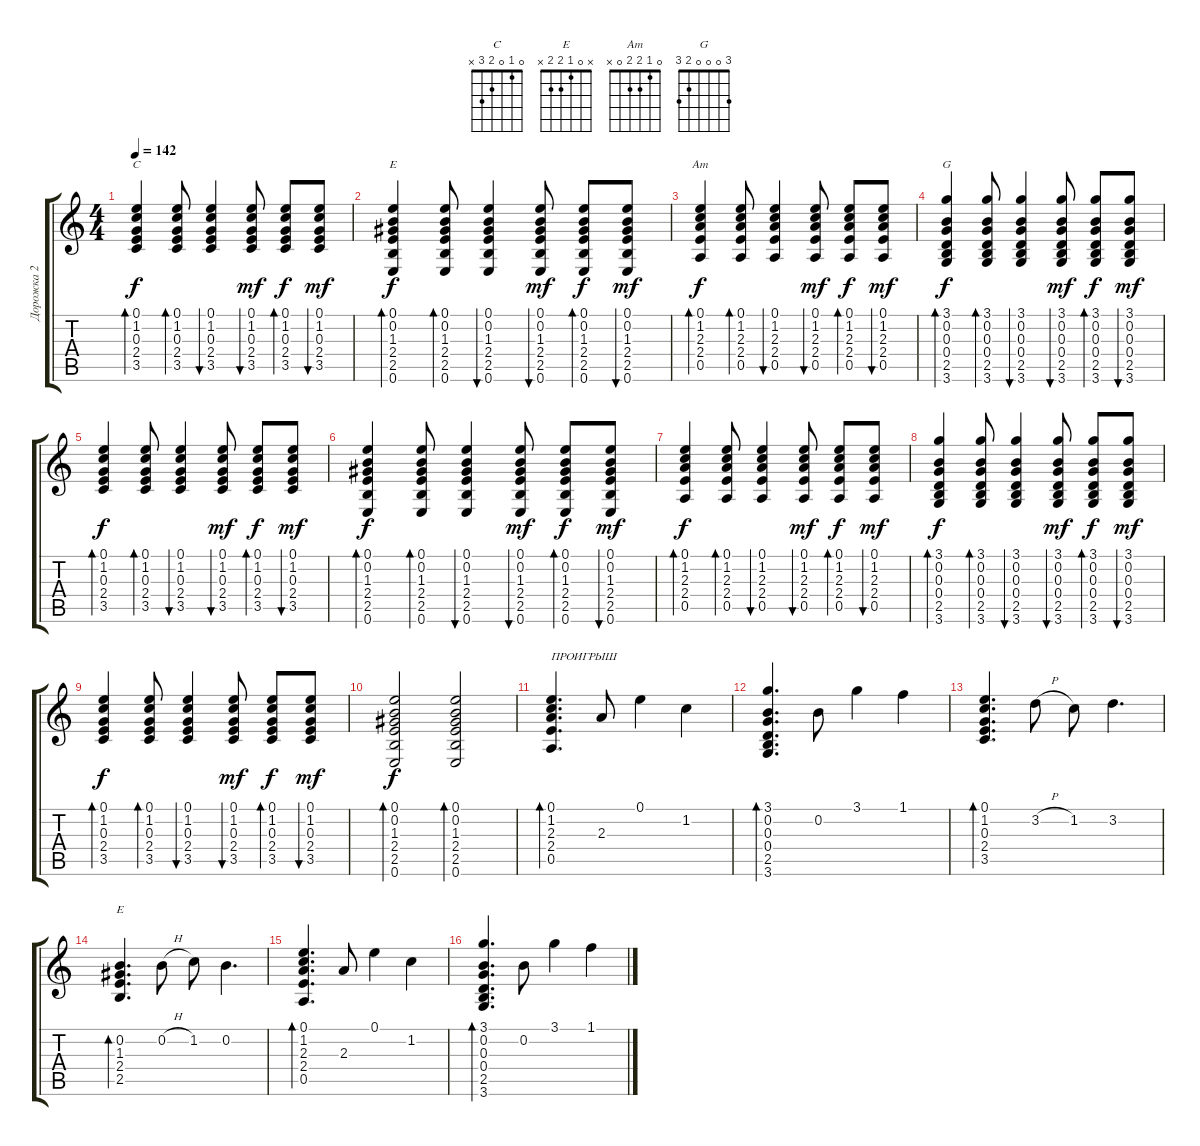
\track ("Дорожка 2" "Дорожка 2") {instrument acousticguitarsteel}
\staff {score tabs}
\tuning (E4 B3 G3 D3 A2 E2) {hide}
\chord ("C" 0 1 0 2 3 x)
\chord ("E" 0 0 1 2 2 0)
\chord ("Am" 0 1 2 2 0 x)
\chord ("G" 3 0 0 0 2 3)
\chord ("E" x 0 1 2 2 x)
\ts (4 4)
\tempo 142
\clef g2
\ks c
(0.1 1.2 0.3 2.4 3.5).4{bd 60 ch "C" dy f} (0.1 1.2 0.3 2.4 3.5).8{bd 60} (0.1 1.2 0.3 2.4 3.5).4{bu 60} (0.1 1.2 0.3 2.4 3.5).8{bu 60 dy mf} (0.1 1.2 0.3 2.4 3.5).8{bd 60 dy f} (0.1 1.2 0.3 2.4 3.5).8{bu 60 dy mf} |
(0.1 0.2 1.3 2.4 2.5 0.6).4{bd 60 ch "E" dy f} (0.1 0.2 1.3 2.4 2.5 0.6).8{bd 60} (0.1 0.2 1.3 2.4 2.5 0.6).4{bu 60} (0.1 0.2 1.3 2.4 2.5 0.6).8{bu 60 dy mf} (0.1 0.2 1.3 2.4 2.5 0.6).8{bd 60 dy f} (0.1 0.2 1.3 2.4 2.5 0.6).8{bu 60 dy mf} |
(0.1 1.2 2.3 2.4 0.5).4{bd 60 ch "Am" dy f} (0.1 1.2 2.3 2.4 0.5).8{bd 60} (0.1 1.2 2.3 2.4 0.5).4{bu 60} (0.1 1.2 2.3 2.4 0.5).8{bu 60 dy mf} (0.1 1.2 2.3 2.4 0.5).8{bd 60 dy f} (0.1 1.2 2.3 2.4 0.5).8{bu 60 dy mf} |
(3.1 0.2 0.3 0.4 2.5 3.6).4{bd 60 ch "G" dy f} (3.1 0.2 0.3 0.4 2.5 3.6).8{bd 60} (3.1 0.2 0.3 0.4 2.5 3.6).4{bu 60} (3.1 0.2 0.3 0.4 2.5 3.6).8{bu 60 dy mf} (3.1 0.2 0.3 0.4 2.5 3.6).8{bd 60 dy f} (3.1 0.2 0.3 0.4 2.5 3.6).8{bu 60 dy mf} |
(0.1 1.2 0.3 2.4 3.5).4{bd 60 dy f} (0.1 1.2 0.3 2.4 3.5).8{bd 60} (0.1 1.2 0.3 2.4 3.5).4{bu 60} (0.1 1.2 0.3 2.4 3.5).8{bu 60 dy mf} (0.1 1.2 0.3 2.4 3.5).8{bd 60 dy f} (0.1 1.2 0.3 2.4 3.5).8{bu 60 dy mf} |
(0.1 0.2 1.3 2.4 2.5 0.6).4{bd 60 dy f} (0.1 0.2 1.3 2.4 2.5 0.6).8{bd 60} (0.1 0.2 1.3 2.4 2.5 0.6).4{bu 60} (0.1 0.2 1.3 2.4 2.5 0.6).8{bu 60 dy mf} (0.1 0.2 1.3 2.4 2.5 0.6).8{bd 60 dy f} (0.1 0.2 1.3 2.4 2.5 0.6).8{bu 60 dy mf} |
(0.1 1.2 2.3 2.4 0.5).4{bd 60 dy f} (0.1 1.2 2.3 2.4 0.5).8{bd 60} (0.1 1.2 2.3 2.4 0.5).4{bu 60} (0.1 1.2 2.3 2.4 0.5).8{bu 60 dy mf} (0.1 1.2 2.3 2.4 0.5).8{bd 60 dy f} (0.1 1.2 2.3 2.4 0.5).8{bu 60 dy mf} |
(3.1 0.2 0.3 0.4 2.5 3.6).4{bd 60 dy f} (3.1 0.2 0.3 0.4 2.5 3.6).8{bd 60} (3.1 0.2 0.3 0.4 2.5 3.6).4{bu 60} (3.1 0.2 0.3 0.4 2.5 3.6).8{bu 60 dy mf} (3.1 0.2 0.3 0.4 2.5 3.6).8{bd 60 dy f} (3.1 0.2 0.3 0.4 2.5 3.6).8{bu 60 dy mf} |
(0.1 1.2 0.3 2.4 3.5).4{bd 60 dy f} (0.1 1.2 0.3 2.4 3.5).8{bd 60} (0.1 1.2 0.3 2.4 3.5).4{bu 60} (0.1 1.2 0.3 2.4 3.5).8{bu 60 dy mf} (0.1 1.2 0.3 2.4 3.5).8{bd 60 dy f} (0.1 1.2 0.3 2.4 3.5).8{bu 60 dy mf} |
(0.1 0.2 1.3 2.4 2.5 0.6).2{bd 60 dy f} (0.1 0.2 1.3 2.4 2.5 0.6).2{bd 60} |
(0.1 1.2 2.3 2.4 0.5).4{d bd 120 txt "ПРОИГРЫШ"} 2.3.8 0.1.4 1.2.4 |
(3.1 0.2 0.3 0.4 2.5 3.6).4{d bd 60} 0.2.8 3.1.4 1.1.4 |
(0.1 1.2 0.3 2.4 3.5).4{d bd 60} 3.2{h}.8 1.2.8 3.2.4{d} |
(0.2 1.3 2.4 2.5).4{d bd 60 ch "E"} 0.2{h}.8 1.2.8 0.2.4{d} |
(0.1 1.2 2.3 2.4 0.5).4{d bd 60} 2.3.8 0.1.4 1.2.4 |
(3.1 0.2 0.3 0.4 2.5 3.6).4{d bd 60} 0.2.8 3.1.4 1.1.4
